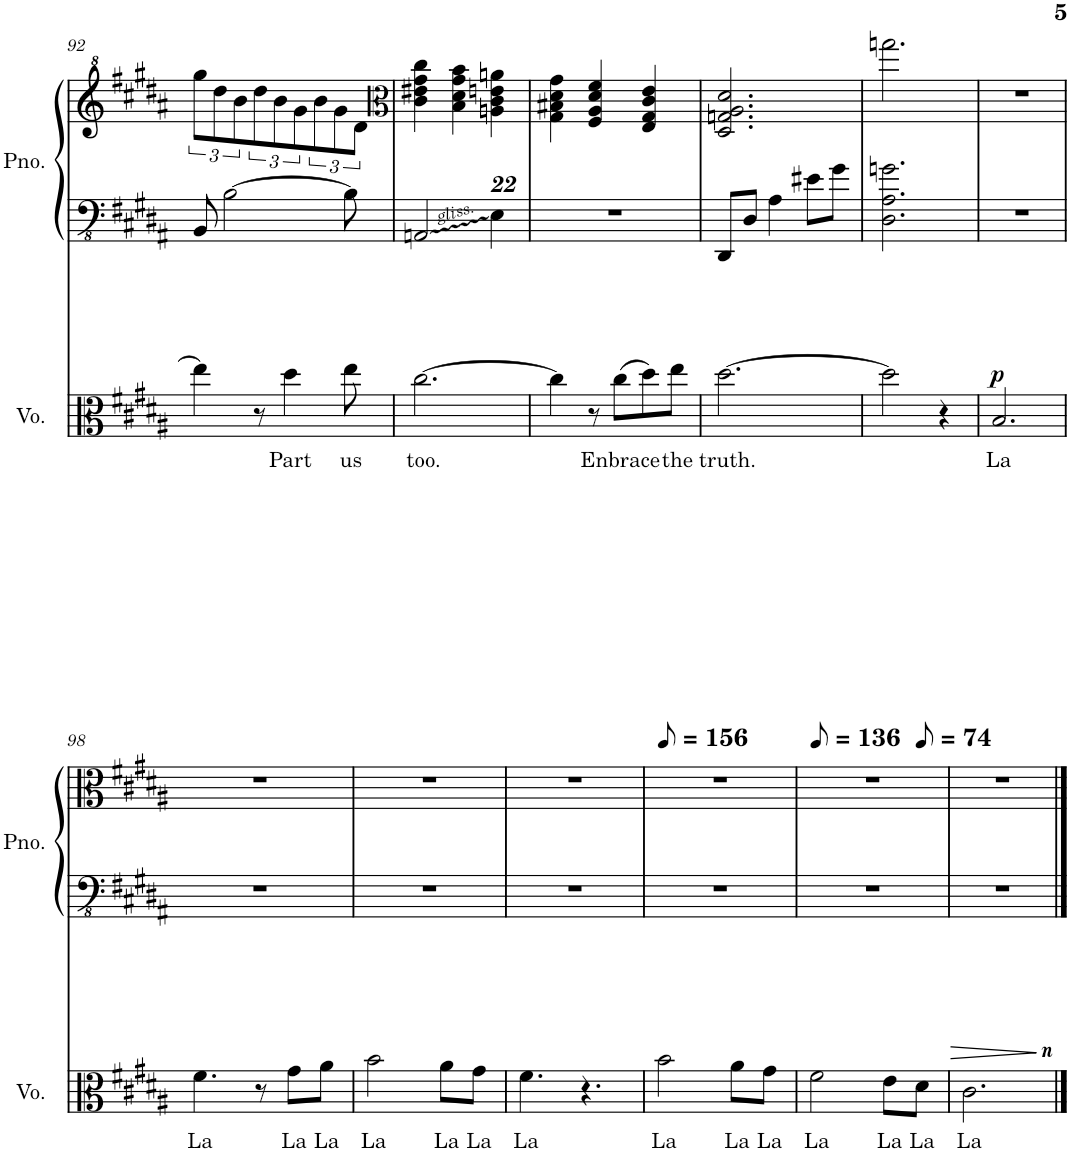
**kern	**text	**dynam	**kern	**kern
*part2	*part2	*part2	*part1	*part1
*staff3	*staff3	*staff3	*staff2	*staff1
*I"人声	*	*	*I"钢琴	*
!!LO:PB:g=z
*clefC3	*	*	*clefFv4	*clefG^2
*k[f#c#g#d#a#]	*	*	*k[f#c#g#d#a#]	*k[f#c#g#d#a#]
*M6/8	*	*	*M6/8	*M6/8
=92	=92	=92	=92	=92
4ee\]	.	.	8BBB/	12ggg#\L
.	.	.	.	12ddd#\
.	.	.	[2BB\	.
.	.	.	.	12bb\
8r	.	.	.	12ddd#\
.	.	.	.	12bb\
!	!LO:LY:b	!	!	!
4dd#\	Part	.	.	.
.	.	.	.	12gg#\
.	.	.	.	12bb\
.	.	.	.	12gg#\
!	!LO:LY:b	!	!	!
8ee\	us	.	8BB\]	.
.	.	.	.	12dd#\J
=93	=93	=93	=93	=93
*	*	*	*	*clefC3
!	!LO:LY:b	!	!	!
[2.cc#\	too.	.	2AAAn/	4c#\ 4e#X\ 4g#\ 4cc#\
.	.	.	.	4B\ 4d#\ 4g#\ 4b\
.	.	.	4EE\	4An\ 4c#\ 4en\ 4an\
=94	=94	=94	=94	=94
4cc#\]	.	.	2.r	4G#\ 4B#X\ 4d#\ 4g#\
8r	.	.	.	4F#/ 4A#/ 4d#/ 4f#/
!	!LO:LY:b	!	!	!
(8cc#\L	Enbrace	.	.	.
8dd#\)	.	.	.	4E/ 4G#/ 4c#/ 4e/
!	!LO:LY:b	!	!	!
8ee\J	the	.	.	.
=95	=95	=95	=95	=95
!	!LO:LY:b	!	!	!
[2.dd#\	truth.	.	8DDD#/L	2.D#/ 2.Gn/ 2.A#/ 2.d#/
.	.	.	8DD#/J	.
.	.	.	4AA#\	.
.	.	.	8E#X\L	.
.	.	.	8G#\J	.
=96	=96	=96	=96	=96
2dd#\]	.	.	2.DD#\ 2.AA#\ 2.Gn\	2.ggn\
4r	.	.	.	.
=97	=97	=97	=97	=97
!	!LO:LY:b	!LO:DY:a	!	!
2.B/	La	p	2.r	2.r
!!LO:LB:g=z
=98	=98	=98	=98	=98
!	!LO:LY:b	!	!	!
4.f#\	La	.	2.r	2.r
8r	.	.	.	.
!	!LO:LY:b	!	!	!
8g#\L	La	.	.	.
!	!LO:LY:b	!	!	!
8a#\J	La	.	.	.
=99	=99	=99	=99	=99
!	!LO:LY:b	!	!	!
2b\	La	.	2.r	2.r
!	!LO:LY:b	!	!	!
8a#\L	La	.	.	.
!	!LO:LY:b	!	!	!
8g#\J	La	.	.	.
=100	=100	=100	=100	=100
!	!LO:LY:b	!	!	!
4.f#\	La	.	2.r	2.r
4.r	.	.	.	.
=101	=101	=101	=101	=101
*	*	*	*	*MM78
!	!LO:LY:b	!	!	!
2b\	La	.	2.r	2.r
!	!LO:LY:b	!	!	!
8a#\L	La	.	.	.
!	!LO:LY:b	!	!	!
8g#\J	La	.	.	.
=102	=102	=102	=102	=102
*	*	*	*	*MM68
!	!LO:LY:b	!	!	!
*	*	*	*	*^
2f#\	La	.	2.r	2.r	2ryy
!	!LO:LY:b	!	!	!	!
8e\L	La	.	.	.	8ryy
*	*	*	*	*MM37	*
!	!LO:LY:b	!	!	!	!
8d#\J	La	.	.	.	8ryy
=103	=103	=103	=103	=103	=103
!	!LO:LY:b	!LO:HP:b	!	!	!
*^	*	*	*	*v	*v
2.c#\	2ryy	La	>	2.r	2.r
.	8.ryy	.	.	.	.
!	!	!	!LO:DY:a	!	!
.	16ryy	.	other-dynamics	.	.
.	.	.	]	.	.
*v	*v	*	*	*	*
==	==	==	==	==
*-	*-	*-	*-	*-
